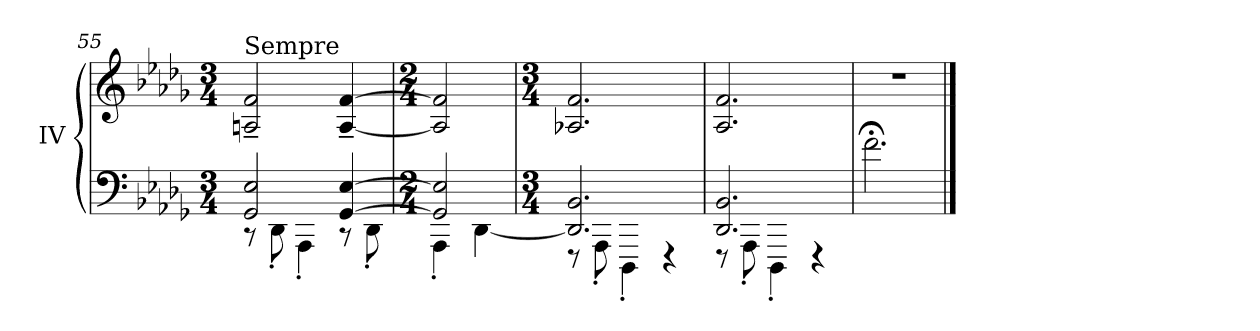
**kern	**kern	**dynam
*part1	*part1	*part1
*staff2	*staff1	*staff1/2
*I"IV	*	*
*clefF4	*clefG2	*
*k[b-e-a-d-g-]	*k[b-e-a-d-g-]	*
*M3/4	*M3/4	*
=55	=55	=55
*^	*	*
!	!	!LO:TX:t=Sempre	!
2GG-/ 2E-/	8r	2An/~ 2f/~	.
.	8DD-i'\	.	.
.	4AAA-i'\	.	.
[4GG-/ [4E-/	8r	[4A/~ [4f/~	.
.	8DD-'\	.	.
=56	=56	=56	=56
*M2/4	*	*M2/4	*
2GG-/] 2E-/]	4AAA-'\	2A/] 2f/]	.
.	[4DD-\	.	.
=57	=57	=57	=57
*M3/4	*	*M3/4	*
!	!	!	!LO:DY:b
!	!	!	!LO:DY:n=1:b
2.DD-/] 2.BB-/	8r	2.A-X/ 2.f/	other-dynamics pp
.	8AAA-'\	.	.
.	4DDD-'\	.	.
.	4r	.	.
=58	=58	=58	=58
2.DD-/ 2.BB-/	8r	2.A-/ 2.f/	.
.	8AAA-'\	.	.
.	4DDD-'\	.	.
.	4r	.	.
*v	*v	*	*
=59	=59	=59
2.f;<\	2.r	.
==	==	==
*-	*-	*-
